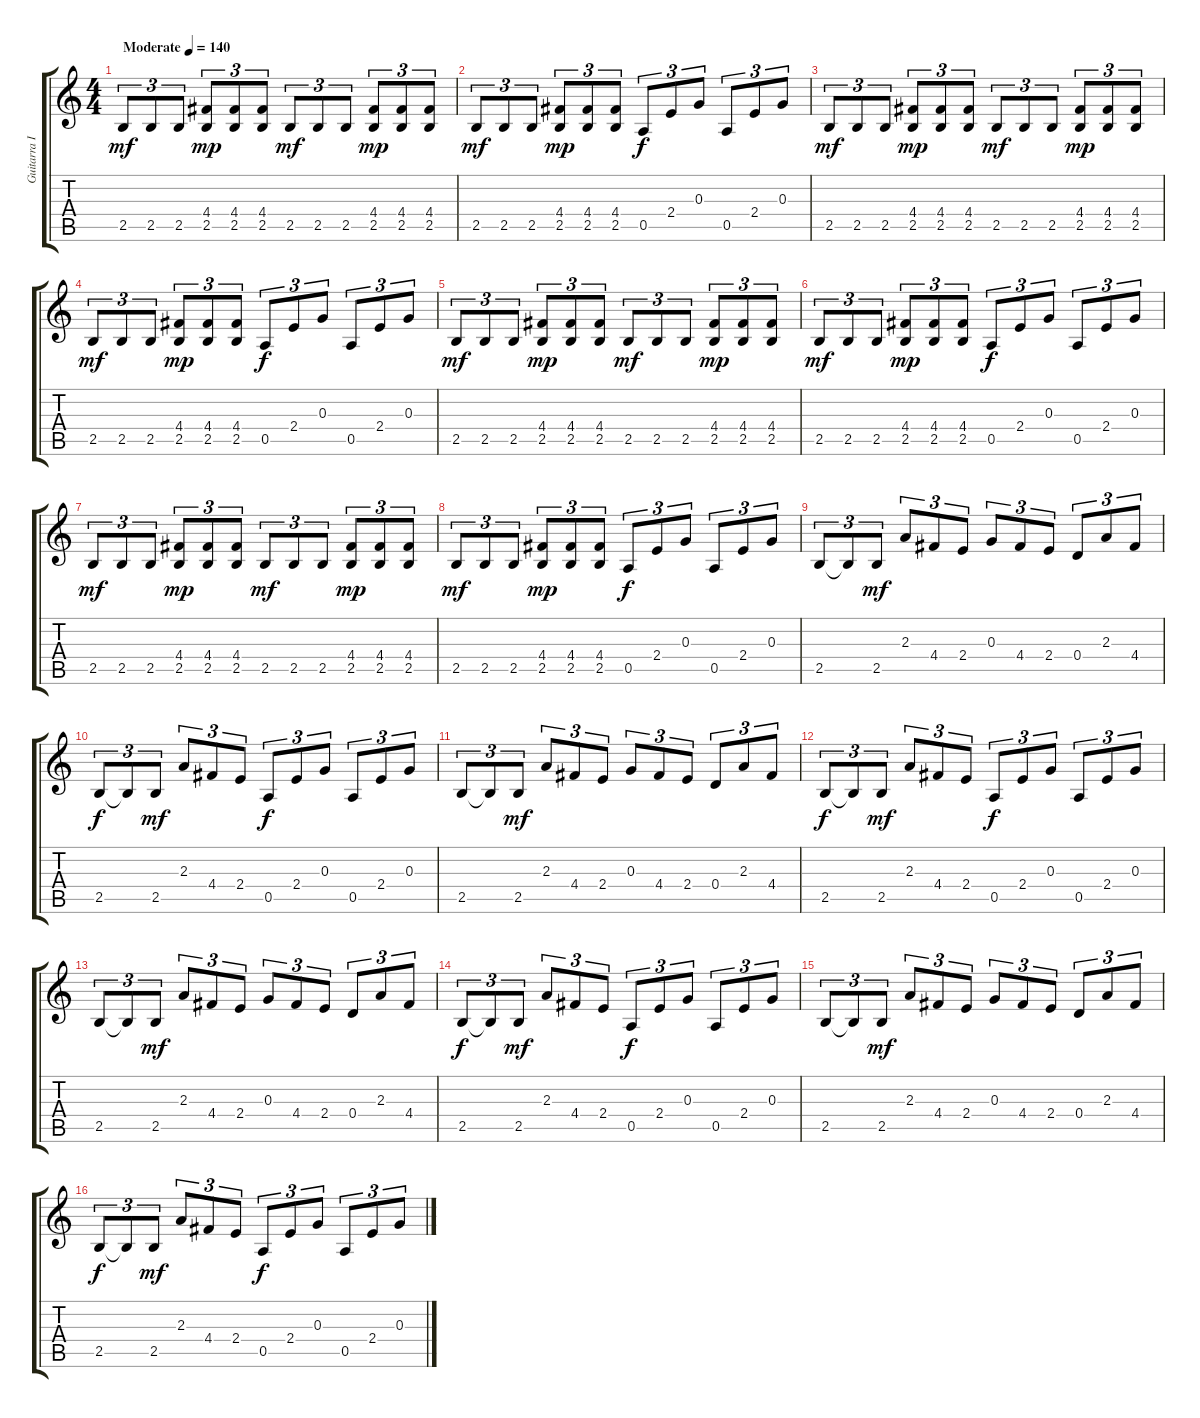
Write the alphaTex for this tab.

\track ("Guitarra I" "Guitarra I") {instrument distortionguitar}
\staff {score tabs}
\tuning (E4 B3 G3 D3 A2 E2) {hide}
\ts (4 4)
\tempo (140 "Moderate")
\clef g2
\ks c
2.5.8{tu (3 2) dy mf instrument distortionguitar} 2.5.8{tu (3 2)} 2.5.8{tu (3 2)} (4.4 2.5).8{tu (3 2) dy mp} (4.4 2.5).8{tu (3 2)} (4.4 2.5).8{tu (3 2)} 2.5.8{tu (3 2) dy mf} 2.5.8{tu (3 2)} 2.5.8{tu (3 2)} (4.4 2.5).8{tu (3 2) dy mp} (4.4 2.5).8{tu (3 2)} (4.4 2.5).8{tu (3 2)} |
2.5.8{tu (3 2) dy mf} 2.5.8{tu (3 2)} 2.5.8{tu (3 2)} (4.4 2.5).8{tu (3 2) dy mp} (4.4 2.5).8{tu (3 2)} (4.4 2.5).8{tu (3 2)} 0.5.8{tu (3 2) dy f} 2.4.8{tu (3 2)} 0.3.8{tu (3 2)} 0.5.8{tu (3 2)} 2.4.8{tu (3 2)} 0.3.8{tu (3 2)} |
2.5.8{tu (3 2) dy mf volume 11} 2.5.8{tu (3 2)} 2.5.8{tu (3 2)} (4.4 2.5).8{tu (3 2) dy mp} (4.4 2.5).8{tu (3 2)} (4.4 2.5).8{tu (3 2)} 2.5.8{tu (3 2) dy mf} 2.5.8{tu (3 2)} 2.5.8{tu (3 2)} (4.4 2.5).8{tu (3 2) dy mp} (4.4 2.5).8{tu (3 2)} (4.4 2.5).8{tu (3 2)} |
2.5.8{tu (3 2) dy mf} 2.5.8{tu (3 2)} 2.5.8{tu (3 2)} (4.4 2.5).8{tu (3 2) dy mp} (4.4 2.5).8{tu (3 2)} (4.4 2.5).8{tu (3 2)} 0.5.8{tu (3 2) dy f} 2.4.8{tu (3 2)} 0.3.8{tu (3 2)} 0.5.8{tu (3 2)} 2.4.8{tu (3 2)} 0.3.8{tu (3 2)} |
2.5.8{tu (3 2) dy mf volume 11} 2.5.8{tu (3 2)} 2.5.8{tu (3 2)} (4.4 2.5).8{tu (3 2) dy mp} (4.4 2.5).8{tu (3 2)} (4.4 2.5).8{tu (3 2)} 2.5.8{tu (3 2) dy mf} 2.5.8{tu (3 2)} 2.5.8{tu (3 2)} (4.4 2.5).8{tu (3 2) dy mp} (4.4 2.5).8{tu (3 2)} (4.4 2.5).8{tu (3 2)} |
2.5.8{tu (3 2) dy mf} 2.5.8{tu (3 2)} 2.5.8{tu (3 2)} (4.4 2.5).8{tu (3 2) dy mp} (4.4 2.5).8{tu (3 2)} (4.4 2.5).8{tu (3 2)} 0.5.8{tu (3 2) dy f} 2.4.8{tu (3 2)} 0.3.8{tu (3 2)} 0.5.8{tu (3 2)} 2.4.8{tu (3 2)} 0.3.8{tu (3 2)} |
2.5.8{tu (3 2) dy mf volume 11} 2.5.8{tu (3 2)} 2.5.8{tu (3 2)} (4.4 2.5).8{tu (3 2) dy mp} (4.4 2.5).8{tu (3 2)} (4.4 2.5).8{tu (3 2)} 2.5.8{tu (3 2) dy mf} 2.5.8{tu (3 2)} 2.5.8{tu (3 2)} (4.4 2.5).8{tu (3 2) dy mp} (4.4 2.5).8{tu (3 2)} (4.4 2.5).8{tu (3 2)} |
2.5.8{tu (3 2) dy mf} 2.5.8{tu (3 2)} 2.5.8{tu (3 2)} (4.4 2.5).8{tu (3 2) dy mp} (4.4 2.5).8{tu (3 2)} (4.4 2.5).8{tu (3 2)} 0.5.8{tu (3 2) dy f} 2.4.8{tu (3 2)} 0.3.8{tu (3 2)} 0.5.8{tu (3 2)} 2.4.8{tu (3 2)} 0.3.8{tu (3 2)} |
2.5.8{tu (3 2) volume 13} 2.5{t}.8{tu (3 2)} 2.5.8{tu (3 2) dy mf} 2.3.8{tu (3 2)} 4.4.8{tu (3 2)} 2.4.8{tu (3 2)} 0.3.8{tu (3 2)} 4.4.8{tu (3 2)} 2.4.8{tu (3 2)} 0.4.8{tu (3 2)} 2.3.8{tu (3 2)} 4.4.8{tu (3 2)} |
2.5.8{tu (3 2) dy f} 2.5{t}.8{tu (3 2)} 2.5.8{tu (3 2) dy mf} 2.3.8{tu (3 2)} 4.4.8{tu (3 2)} 2.4.8{tu (3 2)} 0.5.8{tu (3 2) dy f} 2.4.8{tu (3 2)} 0.3.8{tu (3 2)} 0.5.8{tu (3 2)} 2.4.8{tu (3 2)} 0.3.8{tu (3 2)} |
2.5.8{tu (3 2)} 2.5{t}.8{tu (3 2)} 2.5.8{tu (3 2) dy mf} 2.3.8{tu (3 2)} 4.4.8{tu (3 2)} 2.4.8{tu (3 2)} 0.3.8{tu (3 2)} 4.4.8{tu (3 2)} 2.4.8{tu (3 2)} 0.4.8{tu (3 2)} 2.3.8{tu (3 2)} 4.4.8{tu (3 2)} |
2.5.8{tu (3 2) dy f} 2.5{t}.8{tu (3 2)} 2.5.8{tu (3 2) dy mf} 2.3.8{tu (3 2)} 4.4.8{tu (3 2)} 2.4.8{tu (3 2)} 0.5.8{tu (3 2) dy f} 2.4.8{tu (3 2)} 0.3.8{tu (3 2)} 0.5.8{tu (3 2)} 2.4.8{tu (3 2)} 0.3.8{tu (3 2)} |
2.5.8{tu (3 2) volume 13} 2.5{t}.8{tu (3 2)} 2.5.8{tu (3 2) dy mf} 2.3.8{tu (3 2)} 4.4.8{tu (3 2)} 2.4.8{tu (3 2)} 0.3.8{tu (3 2)} 4.4.8{tu (3 2)} 2.4.8{tu (3 2)} 0.4.8{tu (3 2)} 2.3.8{tu (3 2)} 4.4.8{tu (3 2)} |
2.5.8{tu (3 2) dy f} 2.5{t}.8{tu (3 2)} 2.5.8{tu (3 2) dy mf} 2.3.8{tu (3 2)} 4.4.8{tu (3 2)} 2.4.8{tu (3 2)} 0.5.8{tu (3 2) dy f} 2.4.8{tu (3 2)} 0.3.8{tu (3 2)} 0.5.8{tu (3 2)} 2.4.8{tu (3 2)} 0.3.8{tu (3 2)} |
2.5.8{tu (3 2)} 2.5{t}.8{tu (3 2)} 2.5.8{tu (3 2) dy mf} 2.3.8{tu (3 2)} 4.4.8{tu (3 2)} 2.4.8{tu (3 2)} 0.3.8{tu (3 2)} 4.4.8{tu (3 2)} 2.4.8{tu (3 2)} 0.4.8{tu (3 2)} 2.3.8{tu (3 2)} 4.4.8{tu (3 2)} |
2.5.8{tu (3 2) dy f} 2.5{t}.8{tu (3 2)} 2.5.8{tu (3 2) dy mf} 2.3.8{tu (3 2)} 4.4.8{tu (3 2)} 2.4.8{tu (3 2)} 0.5.8{tu (3 2) dy f} 2.4.8{tu (3 2)} 0.3.8{tu (3 2)} 0.5.8{tu (3 2)} 2.4.8{tu (3 2)} 0.3.8{tu (3 2)}
